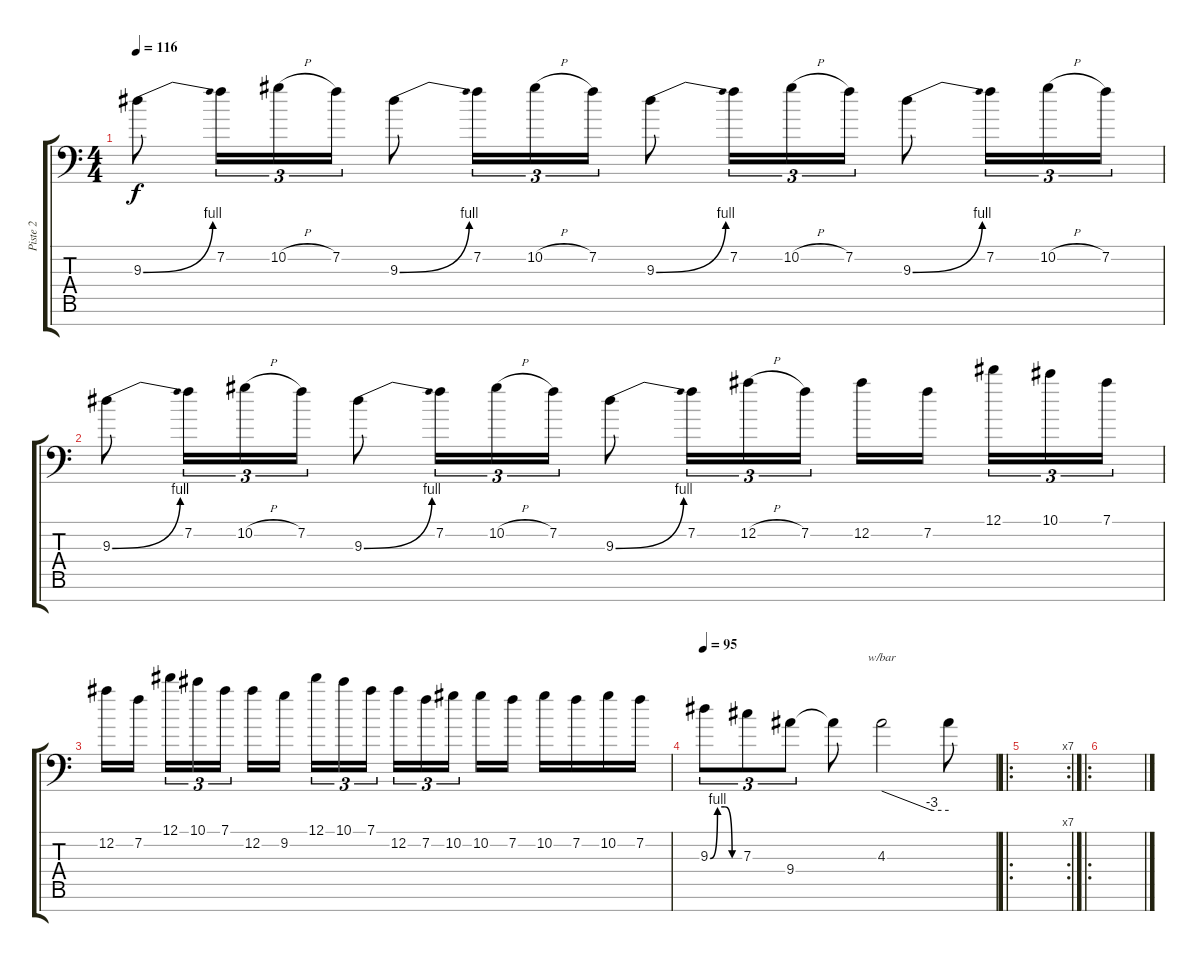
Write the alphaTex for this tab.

\track ("Piste 2" "Piste 2") {instrument distortionguitar}
\staff {score tabs}
\tuning (Eb4 Bb3 Gb3 Db3 Ab2 Eb2 Bb1) {hide}
\ts (4 4)
\tempo 116
\clef f4
\ks c
9.3{be (bend 0 0 60 4)}.8{dy f} 7.2.16{tu (3 2)} 10.2{h}.16{tu (3 2)} 7.2.16{tu (3 2)} 9.3{be (bend 0 0 60 4)}.8 7.2.16{tu (3 2)} 10.2{h}.16{tu (3 2)} 7.2.16{tu (3 2)} 9.3{be (bend 0 0 60 4)}.8 7.2.16{tu (3 2)} 10.2{h}.16{tu (3 2)} 7.2.16{tu (3 2)} 9.3{be (bend 0 0 60 4)}.8 7.2.16{tu (3 2)} 10.2{h}.16{tu (3 2)} 7.2.16{tu (3 2)} |
9.3{be (bend 0 0 60 4)}.8 7.2.16{tu (3 2)} 10.2{h}.16{tu (3 2)} 7.2.16{tu (3 2)} 9.3{be (bend 0 0 60 4)}.8 7.2.16{tu (3 2)} 10.2{h}.16{tu (3 2)} 7.2.16{tu (3 2)} 9.3{be (bend 0 0 60 4)}.8 7.2.16{tu (3 2)} 12.2{h}.16{tu (3 2)} 7.2.16{tu (3 2)} 12.2.16 7.2.16 12.1.16{tu (3 2)} 10.1.16{tu (3 2)} 7.1.16{tu (3 2)} |
12.2.16 7.2.16 12.1.16{tu (3 2)} 10.1.16{tu (3 2)} 7.1.16{tu (3 2)} 12.2.16 9.2.16 12.1.16{tu (3 2)} 10.1.16{tu (3 2)} 7.1.16{tu (3 2)} 12.2.16{tu (3 2)} 7.2.16{tu (3 2)} 10.2.16{tu (3 2)} 10.2.16 7.2.16 10.2.16 7.2.16 10.2.16 7.2.16 |
\tempo 95
9.3{be (custom 0 0 15 4 30 4 45 0 60 0)}.8{tu (3 2)} 7.3.8{tu (3 2)} 9.4.8{tu (3 2)} 9.4{t}.8 4.3.2{tbe (custom default 0 0 45 -12 60 -12)} 4.3{t}.8 |
\ro
\rc 7
|
\ro
